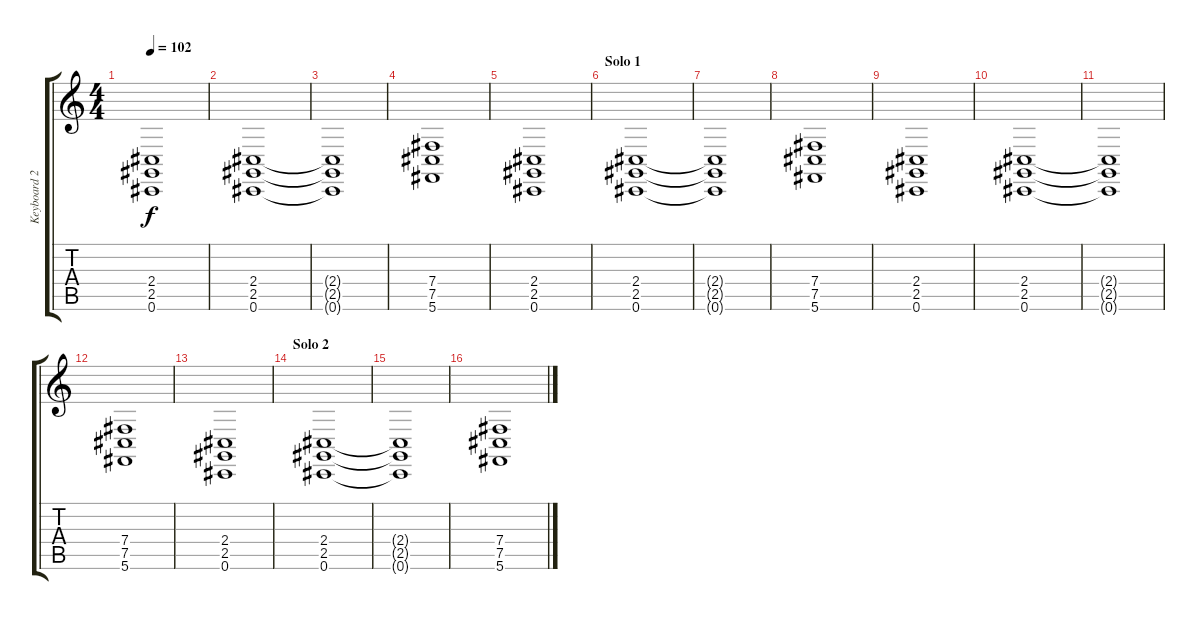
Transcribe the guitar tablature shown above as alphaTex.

\track ("Keyboard 2" "Keyboard 2") {instrument choiraahs}
\staff {score tabs}
\tuning (Db4 Ab3 E3 B2 Gb2 Db2) {hide}
\ts (4 4)
\tempo 102
\clef g2
\ks c
(2.4 2.5 0.6).1{dy f} |
(2.4 2.5 0.6).1 |
(2.4{t} 2.5{t} 0.6{t}).1 |
(7.4 7.5 5.6).1 |
(2.4 2.5 0.6).1 |
\section ("" "Solo 1")
(2.4 2.5 0.6).1 |
(2.4{t} 2.5{t} 0.6{t}).1 |
(7.4 7.5 5.6).1 |
(2.4 2.5 0.6).1 |
(2.4 2.5 0.6).1 |
(2.4{t} 2.5{t} 0.6{t}).1 |
(7.4 7.5 5.6).1 |
(2.4 2.5 0.6).1 |
\section ("" "Solo 2")
(2.4 2.5 0.6).1 |
(2.4{t} 2.5{t} 0.6{t}).1 |
(7.4 7.5 5.6).1
